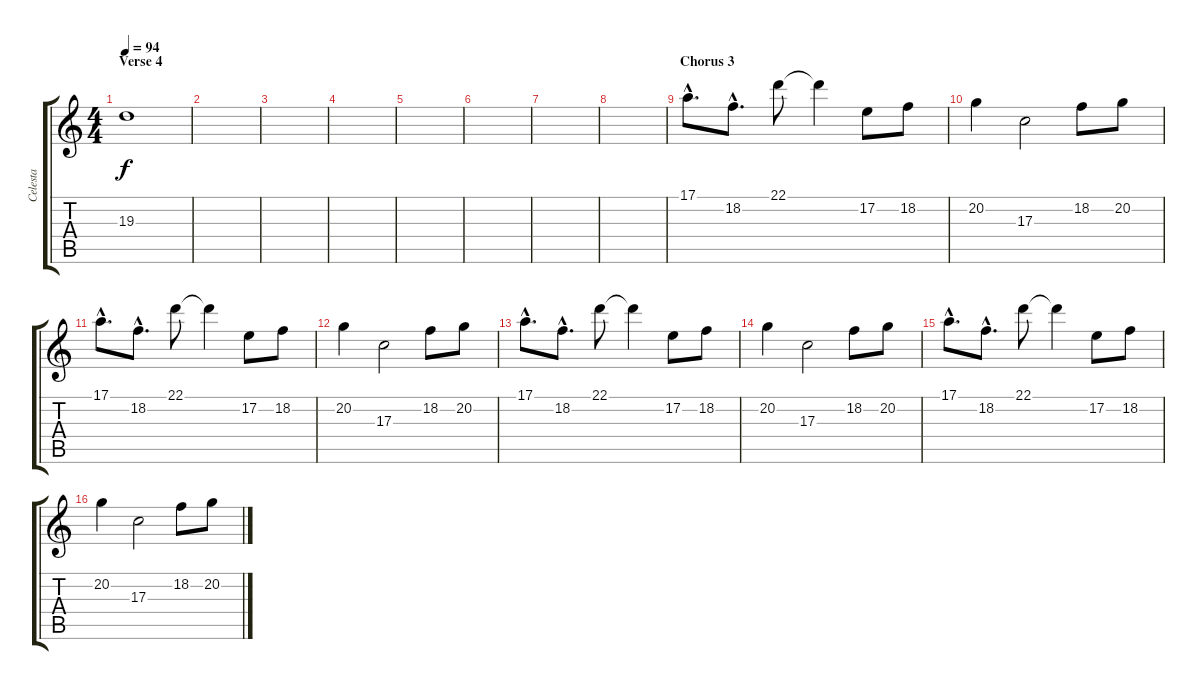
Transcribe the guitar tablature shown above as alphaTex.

\track ("Celesta" "Celesta") {instrument celesta}
\staff {score tabs}
\tuning (E4 B3 G3 D3 A2 D2) {hide}
\ts (4 4)
\section ("" "Verse 4")
\tempo 94
\clef g2
\ks c
19.3{t}.1{dy f} |
|
|
|
|
|
|
|
\section ("" "Chorus 3")
17.1{hac}.8{d volume 8} 18.2{hac}.8{d} 22.1.8 22.1{t}.4 17.2.8 18.2.8 |
20.2.4 17.3.2 18.2.8 20.2.8 |
17.1{hac}.8{d} 18.2{hac}.8{d} 22.1.8 22.1{t}.4 17.2.8 18.2.8 |
20.2.4 17.3.2 18.2.8 20.2.8 |
17.1{hac}.8{d volume 8} 18.2{hac}.8{d} 22.1.8 22.1{t}.4 17.2.8 18.2.8 |
20.2.4 17.3.2 18.2.8 20.2.8 |
17.1{hac}.8{d} 18.2{hac}.8{d} 22.1.8 22.1{t}.4 17.2.8 18.2.8 |
20.2.4 17.3.2 18.2.8 20.2.8
